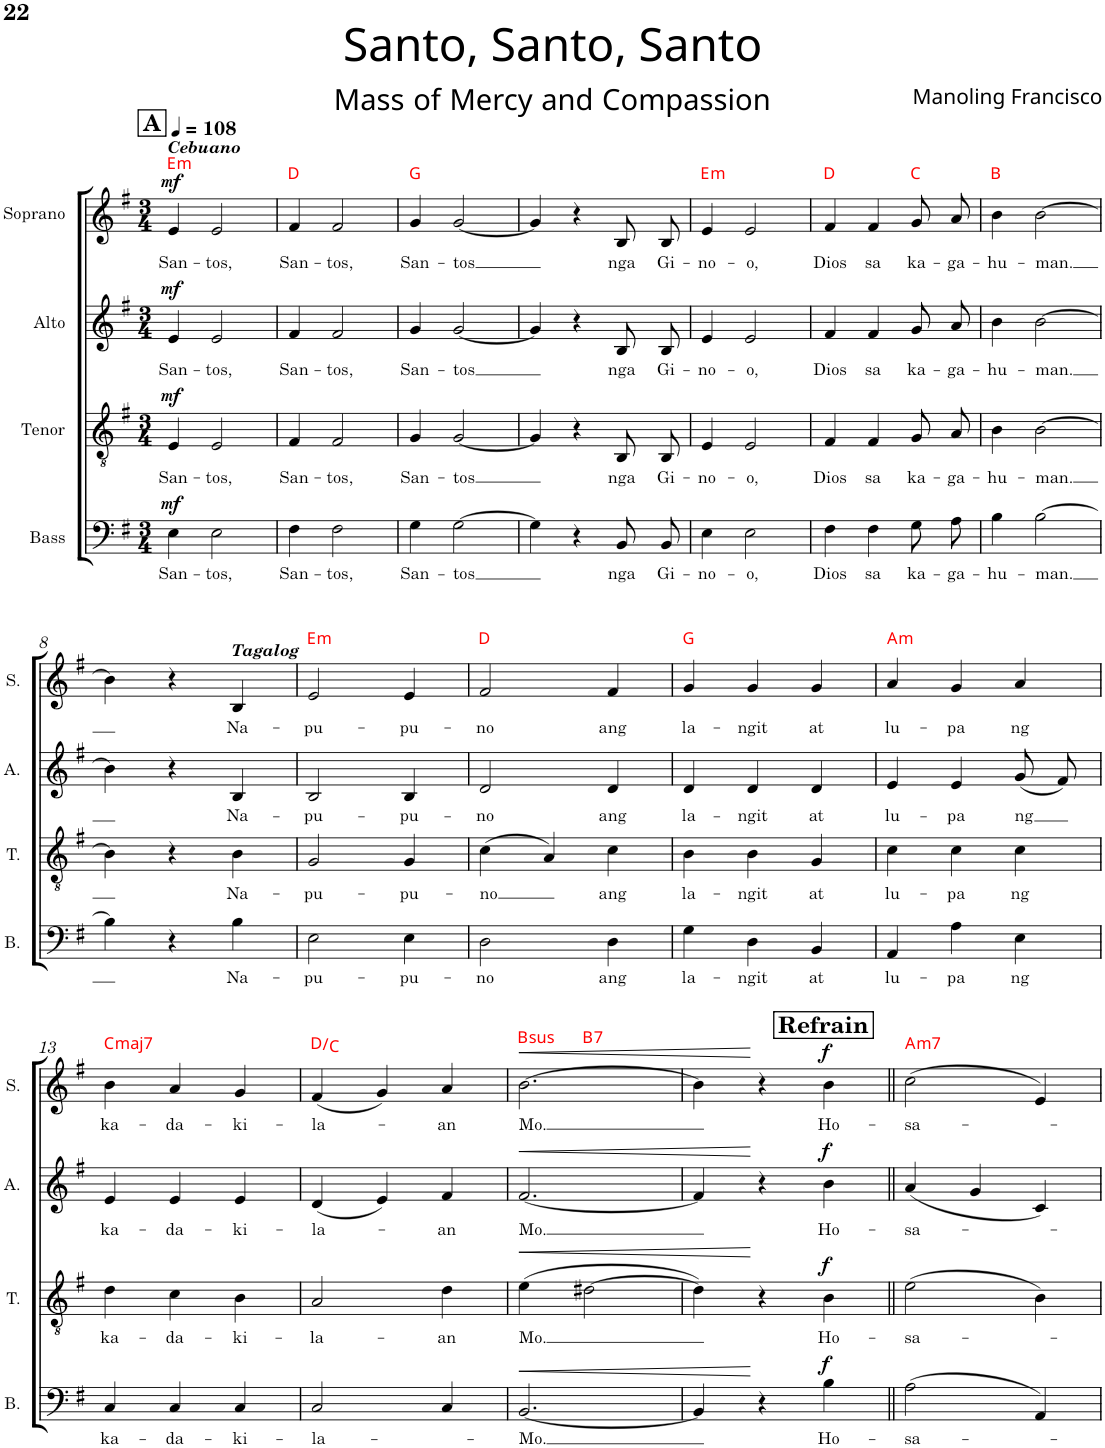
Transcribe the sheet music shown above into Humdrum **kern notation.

**kern	**text	**kern	**text	**kern	**text	**kern	**text	**dynam	**harte	**kern
*part2	*part2	*part2	*part2	*part2	*part2	*part2	*part2	*part2	*part2	*part1
*staff5	*staff5	*staff4	*staff4	*staff3	*staff3	*staff2	*staff2	*staff2/3/4/5	*	*staff1
*I"Soprano	*	*	*	*	*	*	*	*	*	*I"Cantor
*I'S.	*	*	*	*	*	*	*	*	*	*I'C.
!!LO:PB:g=z
*clefF4	*	*clefGv2	*	*clefG2	*	*clefG2	*	*	*	*clefG2
*k[f#]	*	*k[f#]	*	*k[f#]	*	*k[f#]	*	*	*	*k[f#]
*M3/4	*	*M3/4	*	*M3/4	*	*M3/4	*	*	*	*M3/4
*MM108	*	*MM108	*	*MM108	*	*MM108	*	*	*	*MM108
!!LO:REH:place=s1:a:B:cj:fs=14:t=A
!!LO:REH:place=s2:a:B:cj:fs=14:t=A
=1	=1	=1	=1	=1	=1	=1	=1	=1	=1	=1
!	!	!	!	!	!	!LO:TX:a:Bi:t=Cebuano	!	!	!	!
!	!LO:LY:b	!	!LO:LY:b	!	!LO:LY:b	!	!LO:LY:b	!LO:DY:a=4	!	!
!	!	!	!	!	!	!	!	!LO:DY:n=1:a=3	!	!
!	!	!	!	!	!	!	!	!LO:DY:n=2:a=2	!	!
!	!	!	!	!	!	!	!	!LO:DY:n=3:a	!LO:H:kt=m	!
4E\	San-	4E/	San-	4e/	San-	4e/	San-	mf mf mf mf	E:min	2.r
!	!LO:LY:b	!	!LO:LY:b	!	!LO:LY:b	!	!LO:LY:b	!	!	!
2E\	-tos,	2E/	-tos,	2e/	-tos,	2e/	-tos,	.	.	.
=2	=2	=2	=2	=2	=2	=2	=2	=2	=2	=2
!	!LO:LY:b	!	!LO:LY:b	!	!LO:LY:b	!	!LO:LY:b	!	!	!
4F#\	San-	4F#/	San-	4f#/	San-	4f#/	San-	.	D:maj	2.r
!	!LO:LY:b	!	!LO:LY:b	!	!LO:LY:b	!	!LO:LY:b	!	!	!
2F#\	-tos,	2F#/	-tos,	2f#/	-tos,	2f#/	-tos,	.	.	.
=3	=3	=3	=3	=3	=3	=3	=3	=3	=3	=3
!	!LO:LY:b	!	!LO:LY:b	!	!LO:LY:b	!	!LO:LY:b	!	!	!
4G\	San-	4G/	San-	4g/	San-	4g/	San-	.	G:maj	2.r
!	!LO:LY:b	!	!LO:LY:b	!	!LO:LY:b	!	!LO:LY:b	!	!	!
[2G\	-tos	[2G/	-tos	[2g/	-tos	[2g/	-tos	.	.	.
=4	=4	=4	=4	=4	=4	=4	=4	=4	=4	=4
4G\]	.	4G/]	.	4g/]	.	4g/]	.	.	.	2.r
4r	.	4r	.	4r	.	4r	.	.	.	.
!	!LO:LY:b	!	!LO:LY:b	!	!LO:LY:b	!	!LO:LY:b	!	!	!
8BB/L	nga	8BB/L	nga	8B/L	nga	8B/L	nga	.	.	.
!	!LO:LY:b	!	!LO:LY:b	!	!LO:LY:b	!	!LO:LY:b	!	!	!
8BB/J	Gi-	8BB/J	Gi-	8B/J	Gi-	8B/J	Gi-	.	.	.
=5	=5	=5	=5	=5	=5	=5	=5	=5	=5	=5
!	!LO:LY:b	!	!LO:LY:b	!	!LO:LY:b	!	!LO:LY:b	!	!LO:H:kt=m	!
4E\	-no-	4E/	-no-	4e/	-no-	4e/	-no-	.	E:min	2.r
!	!LO:LY:b	!	!LO:LY:b	!	!LO:LY:b	!	!LO:LY:b	!	!	!
2E\	-o,	2E/	-o,	2e/	-o,	2e/	-o,	.	.	.
=6	=6	=6	=6	=6	=6	=6	=6	=6	=6	=6
!	!LO:LY:b	!	!LO:LY:b	!	!LO:LY:b	!	!LO:LY:b	!	!	!
4F#\	Dios	4F#/	Dios	4f#/	Dios	4f#/	Dios	.	D:maj	2.r
!	!LO:LY:b	!	!LO:LY:b	!	!LO:LY:b	!	!LO:LY:b	!	!	!
4F#\	sa	4F#/	sa	4f#/	sa	4f#/	sa	.	.	.
!	!LO:LY:b	!	!LO:LY:b	!	!LO:LY:b	!	!LO:LY:b	!	!	!
8G\L	ka-	8G/L	ka-	8g/L	ka-	8g/L	ka-	.	C:maj	.
!	!LO:LY:b	!	!LO:LY:b	!	!LO:LY:b	!	!LO:LY:b	!	!	!
8A\J	-ga-	8A/J	-ga-	8a/J	-ga-	8a/J	-ga-	.	.	.
=7	=7	=7	=7	=7	=7	=7	=7	=7	=7	=7
!	!LO:LY:b	!	!LO:LY:b	!	!LO:LY:b	!	!LO:LY:b	!	!	!
4B\	-hu-	4B\	-hu-	4b\	-hu-	4b\	-hu-	.	B:maj	2.r
!	!LO:LY:b	!	!LO:LY:b	!	!LO:LY:b	!	!LO:LY:b	!	!	!
[2B\	-man.	[2B\	-man.	[2b\	-man.	[2b\	-man.	.	.	.
!!LO:LB:g=z
=8	=8	=8	=8	=8	=8	=8	=8	=8	=8	=8
4B\]	.	4B\]	.	4b\]	.	4b\]	.	.	.	2.r
4r	.	4r	.	4r	.	4r	.	.	.	.
!	!	!	!	!	!	!LO:TX:a:Bi:t=Tagalog	!	!	!	!
!	!LO:LY:b	!	!LO:LY:b	!	!LO:LY:b	!	!LO:LY:b	!	!	!
4B\	Na-	4B\	Na-	4B/	Na-	4B/	Na-	.	.	.
=9	=9	=9	=9	=9	=9	=9	=9	=9	=9	=9
!	!LO:LY:b	!	!LO:LY:b	!	!LO:LY:b	!	!LO:LY:b	!	!LO:H:kt=m	!
2E\	-pu-	2G/	-pu-	2B/	-pu-	2e/	-pu-	.	E:min	2.r
!	!LO:LY:b	!	!LO:LY:b	!	!LO:LY:b	!	!LO:LY:b	!	!	!
4E\	-pu-	4G/	-pu-	4B/	-pu-	4e/	-pu-	.	.	.
=10	=10	=10	=10	=10	=10	=10	=10	=10	=10	=10
!	!LO:LY:b	!	!LO:LY:b	!	!LO:LY:b	!	!LO:LY:b	!	!	!
2D\	-no	(4c\	-no	2d/	-no	2f#/	-no	.	D:maj	2.r
.	.	4A/)	.	.	.	.	.	.	.	.
!	!LO:LY:b	!	!LO:LY:b	!	!LO:LY:b	!	!LO:LY:b	!	!	!
4D\	ang	4c\	ang	4d/	ang	4f#/	ang	.	.	.
=11	=11	=11	=11	=11	=11	=11	=11	=11	=11	=11
!	!LO:LY:b	!	!LO:LY:b	!	!LO:LY:b	!	!LO:LY:b	!	!	!
4G\	la-	4B\	la-	4d/	la-	4g/	la-	.	G:maj	2.r
!	!LO:LY:b	!	!LO:LY:b	!	!LO:LY:b	!	!LO:LY:b	!	!	!
4D\	-ngit	4B\	-ngit	4d/	-ngit	4g/	-ngit	.	.	.
!	!LO:LY:b	!	!LO:LY:b	!	!LO:LY:b	!	!LO:LY:b	!	!	!
4BB/	at	4G/	at	4d/	at	4g/	at	.	.	.
=12	=12	=12	=12	=12	=12	=12	=12	=12	=12	=12
!	!LO:LY:b	!	!LO:LY:b	!	!LO:LY:b	!	!LO:LY:b	!	!LO:H:kt=m	!
4AA/	lu-	4c\	lu-	4e/	lu-	4a/	lu-	.	A:min	2.r
!	!LO:LY:b	!	!LO:LY:b	!	!LO:LY:b	!	!LO:LY:b	!	!	!
4A\	-pa	4c\	-pa	4e/	-pa	4g/	-pa	.	.	.
!	!LO:LY:b	!	!LO:LY:b	!	!LO:LY:b	!	!LO:LY:b	!	!	!
4E\	ng	4c\	ng	8g/L	ng	4a/	ng	.	.	.
.	.	.	.	8f#/J	.	.	.	.	.	.
!!LO:LB:g=z
=13	=13	=13	=13	=13	=13	=13	=13	=13	=13	=13
!	!LO:LY:b	!	!LO:LY:b	!	!LO:LY:b	!	!LO:LY:b	!	!LO:H:kt=maj7	!
4C/	ka-	4d\	ka-	4e/	ka-	4b\	ka-	.	C:maj7	2.r
!	!LO:LY:b	!	!LO:LY:b	!	!LO:LY:b	!	!LO:LY:b	!	!	!
4C/	-da-	4c\	-da-	4e/	-da-	4a/	-da-	.	.	.
!	!LO:LY:b	!	!LO:LY:b	!	!LO:LY:b	!	!LO:LY:b	!	!	!
4C/	-ki-	4B\	-ki-	4e/	-ki-	4g/	-ki-	.	.	.
=14	=14	=14	=14	=14	=14	=14	=14	=14	=14	=14
!	!LO:LY:b	!	!LO:LY:b	!	!LO:LY:b	!	!LO:LY:b	!	!	!
2C/	-la-	2A/	-la-	4d/	-la-	(4f#/	-la-	.	D:maj/b7	2.r
.	.	.	.	4e/	.	4g/)	.	.	.	.
!	!	!	!LO:LY:b	!	!LO:LY:b	!	!LO:LY:b	!	!	!
4C/	.	4d\	-an	4f#/	-an	4a/	-an	.	.	.
=15	=15	=15	=15	=15	=15	=15	=15	=15	=15	=15
!	!LO:LY:b	!	!LO:LY:b	!	!	!	!	!LO:HP:b=4	!	!
!	!	!	!	!	!LO:LY:b	!	!LO:LY:b	!LO:HP:n=1:b=3	!	!
!	!	!	!	!	!	!	!	!LO:HP:n=1:b	!LO:H:kt=sus	!
*	*	*	*	*	*	*^	*	*	*	*
[2.BB/	-Mo.	(4e\	Mo.	[2.f#/	Mo.	[2.b\	4ryy	Mo.	< < <	B:sus4	2.r
!	!	!	!	!	!	!	!	!	!	!LO:H:kt=7	!
.	.	[2d#X\	.	.	.	.	2ryy	.	.	B:7	.
*	*	*	*	*	*	*v	*v	*	*	*	*
!!LO:REH:place=s1:a:B:cj:fs=14:t=Refrain:qo=2
!!LO:REH:place=s2:a:B:cj:fs=14:t=Refrain:qo=2
=16	=16	=16	=16	=16	=16	=16	=16	=16	=16	=16
4BB/]	.	4d#\])	.	4f#/]	.	4b\]	.	.	.	2.r
4r	.	4r	.	4r	.	4r	.	[ [ [	.	.
!	!LO:LY:b	!	!LO:LY:b	!	!LO:LY:b	!	!LO:LY:b	!LO:DY:a=4	!	!
!	!	!	!	!	!	!	!	!LO:DY:n=1:a=3	!	!
!	!	!	!	!	!	!	!	!LO:DY:n=2:a=2	!	!
!	!	!	!	!	!	!	!	!LO:DY:n=3:a	!	!
4B\	Ho-	4B\	Ho-	4b\	Ho-	4b\	Ho-	f f f f	.	.
=17||	=17||	=17||	=17||	=17||	=17||	=17||	=17||	=17||	=17||	=17||
!	!LO:LY:b	!	!LO:LY:b	!	!LO:LY:b	!	!LO:LY:b	!	!LO:H:kt=m7	!
(2A\	-sa-	(2e\	-sa-	4a/	-sa-	(2cc\	-sa-	.	A:min7	2.r
.	.	.	.	4g/	.	.	.	.	.	.
4AA/)	.	4B\)	.	4c/	.	4e/)	.	.	.	.
=	=	=	=	=	=	=	=	=	=	=
*-	*-	*-	*-	*-	*-	*-	*-	*-	*-	*-
